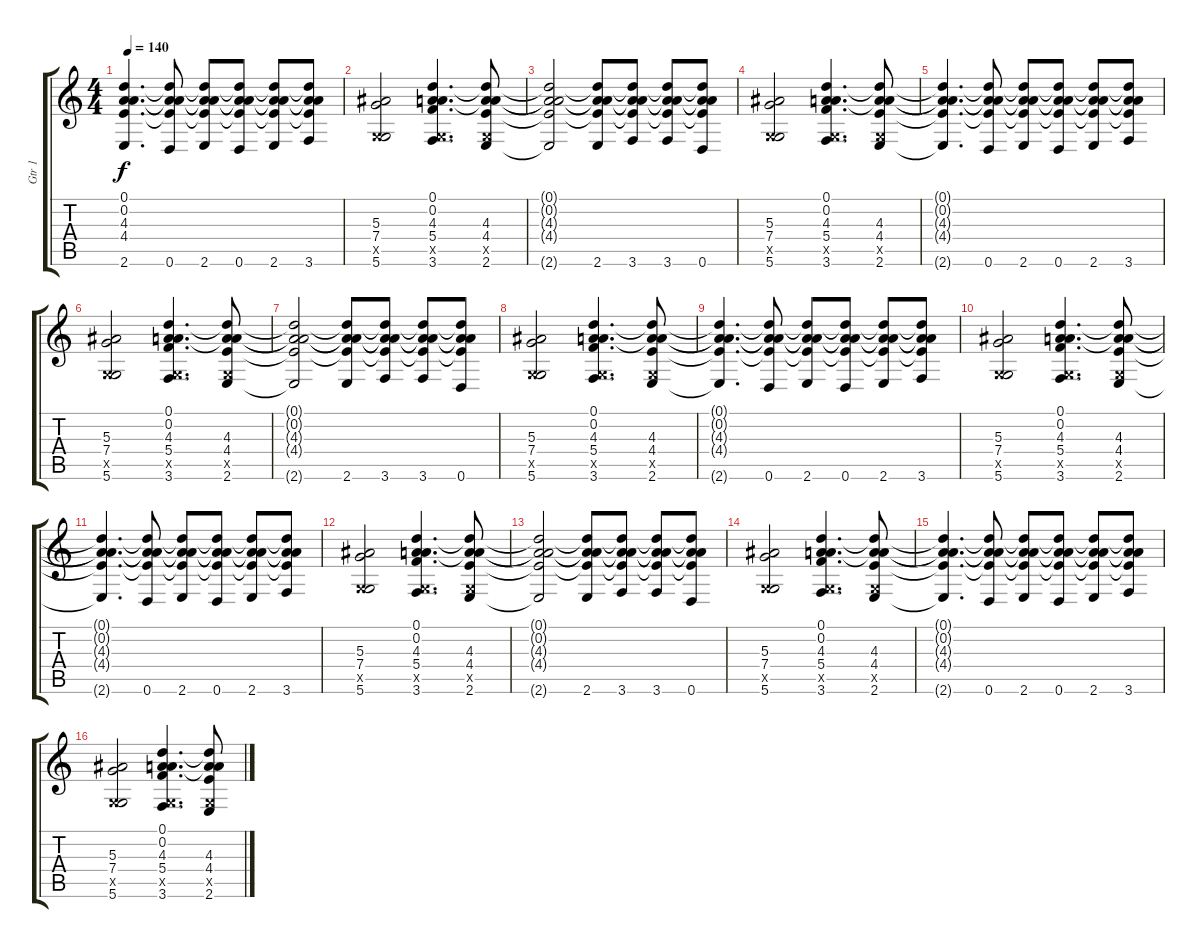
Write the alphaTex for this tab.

\track ("Gtr 1" "Gtr 1") {instrument distortionguitar}
\staff {score tabs}
\tuning (D4 A3 F3 C3 G2 D2) {hide}
\ts (4 4)
\tempo 140
\clef g2
\ks c
(0.1{t} 0.2{t} 4.3{t} 4.4{t} 2.6{t}).4{d dy f} (0.1{t} 0.2{t} 4.3{t} 4.4{t} 0.6).8 (0.1{t} 0.2{t} 4.3{t} 4.4{t} 2.6).8 (0.1{t} 0.2{t} 4.3{t} 4.4{t} 0.6).8 (0.1{t} 0.2{t} 4.3{t} 4.4{t} 2.6).8 (0.1{t} 0.2{t} 4.3{t} 4.4{t} 3.6).8 |
(5.3 7.4 0.5{x} 5.6).2 (0.1 0.2 4.3 5.4 0.5{x} 3.6).4{d} (0.1{t} 0.2{t} 4.3 4.4 0.5{x} 2.6).8 |
(0.1{t} 0.2{t} 4.3{t} 4.4{t} 2.6{t}).2 (0.1{t} 0.2{t} 4.3{t} 4.4{t} 2.6).8 (0.1{t} 0.2{t} 4.3{t} 4.4{t} 3.6).8 (0.1{t} 0.2{t} 4.3{t} 4.4{t} 3.6).8 (0.1{t} 0.2{t} 4.3{t} 4.4{t} 0.6).8 |
(5.3 7.4 0.5{x} 5.6).2 (0.1 0.2 4.3 5.4 0.5{x} 3.6).4{d} (0.1{t} 0.2{t} 4.3 4.4 0.5{x} 2.6).8 |
(0.1{t} 0.2{t} 4.3{t} 4.4{t} 2.6{t}).4{d} (0.1{t} 0.2{t} 4.3{t} 4.4{t} 0.6).8 (0.1{t} 0.2{t} 4.3{t} 4.4{t} 2.6).8 (0.1{t} 0.2{t} 4.3{t} 4.4{t} 0.6).8 (0.1{t} 0.2{t} 4.3{t} 4.4{t} 2.6).8 (0.1{t} 0.2{t} 4.3{t} 4.4{t} 3.6).8 |
(5.3 7.4 0.5{x} 5.6).2 (0.1 0.2 4.3 5.4 0.5{x} 3.6).4{d} (0.1{t} 0.2{t} 4.3 4.4 0.5{x} 2.6).8 |
(0.1{t} 0.2{t} 4.3{t} 4.4{t} 2.6{t}).2 (0.1{t} 0.2{t} 4.3{t} 4.4{t} 2.6).8 (0.1{t} 0.2{t} 4.3{t} 4.4{t} 3.6).8 (0.1{t} 0.2{t} 4.3{t} 4.4{t} 3.6).8 (0.1{t} 0.2{t} 4.3{t} 4.4{t} 0.6).8 |
(5.3 7.4 0.5{x} 5.6).2 (0.1 0.2 4.3 5.4 0.5{x} 3.6).4{d} (0.1{t} 0.2{t} 4.3 4.4 0.5{x} 2.6).8 |
(0.1{t} 0.2{t} 4.3{t} 4.4{t} 2.6{t}).4{d} (0.1{t} 0.2{t} 4.3{t} 4.4{t} 0.6).8 (0.1{t} 0.2{t} 4.3{t} 4.4{t} 2.6).8 (0.1{t} 0.2{t} 4.3{t} 4.4{t} 0.6).8 (0.1{t} 0.2{t} 4.3{t} 4.4{t} 2.6).8 (0.1{t} 0.2{t} 4.3{t} 4.4{t} 3.6).8 |
(5.3 7.4 0.5{x} 5.6).2 (0.1 0.2 4.3 5.4 0.5{x} 3.6).4{d} (0.1{t} 0.2{t} 4.3 4.4 0.5{x} 2.6).8 |
(0.1{t} 0.2{t} 4.3{t} 4.4{t} 2.6{t}).4{d} (0.1{t} 0.2{t} 4.3{t} 4.4{t} 0.6).8 (0.1{t} 0.2{t} 4.3{t} 4.4{t} 2.6).8 (0.1{t} 0.2{t} 4.3{t} 4.4{t} 0.6).8 (0.1{t} 0.2{t} 4.3{t} 4.4{t} 2.6).8 (0.1{t} 0.2{t} 4.3{t} 4.4{t} 3.6).8 |
(5.3 7.4 0.5{x} 5.6).2 (0.1 0.2 4.3 5.4 0.5{x} 3.6).4{d} (0.1{t} 0.2{t} 4.3 4.4 0.5{x} 2.6).8 |
(0.1{t} 0.2{t} 4.3{t} 4.4{t} 2.6{t}).2 (0.1{t} 0.2{t} 4.3{t} 4.4{t} 2.6).8 (0.1{t} 0.2{t} 4.3{t} 4.4{t} 3.6).8 (0.1{t} 0.2{t} 4.3{t} 4.4{t} 3.6).8 (0.1{t} 0.2{t} 4.3{t} 4.4{t} 0.6).8 |
(5.3 7.4 0.5{x} 5.6).2 (0.1 0.2 4.3 5.4 0.5{x} 3.6).4{d} (0.1{t} 0.2{t} 4.3 4.4 0.5{x} 2.6).8 |
(0.1{t} 0.2{t} 4.3{t} 4.4{t} 2.6{t}).4{d} (0.1{t} 0.2{t} 4.3{t} 4.4{t} 0.6).8 (0.1{t} 0.2{t} 4.3{t} 4.4{t} 2.6).8 (0.1{t} 0.2{t} 4.3{t} 4.4{t} 0.6).8 (0.1{t} 0.2{t} 4.3{t} 4.4{t} 2.6).8 (0.1{t} 0.2{t} 4.3{t} 4.4{t} 3.6).8 |
(5.3 7.4 0.5{x} 5.6).2 (0.1 0.2 4.3 5.4 0.5{x} 3.6).4{d} (0.1{t} 0.2{t} 4.3 4.4 0.5{x} 2.6).8
